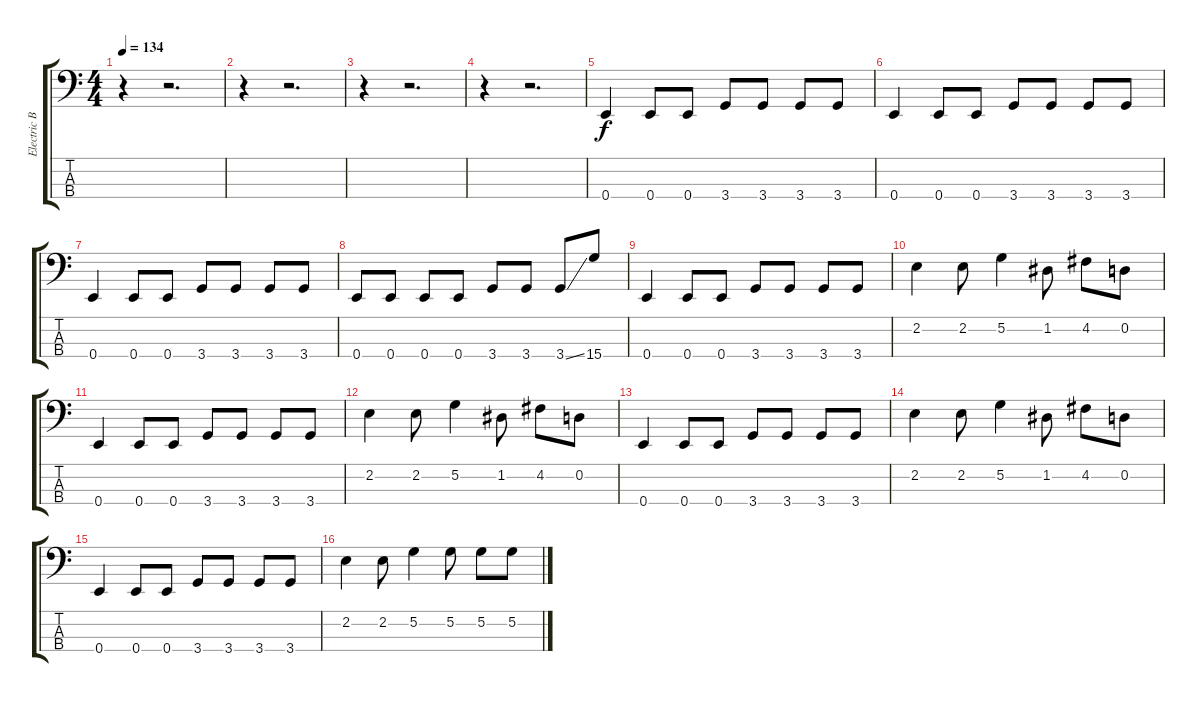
\track ("Electric Bass" "Electric B") {instrument electricbassfinger}
\staff {score tabs}
\tuning (G2 D2 A1 E1) {hide}
\ts (4 4)
\tempo 134
\clef f4
\ks c
r.4{dy f instrument electricbassfinger} r.2{d} |
r.4 r.2{d} |
r.4 r.2{d} |
r.4 r.2{d} |
0.4.4 0.4.8 0.4.8 3.4.8 3.4.8 3.4.8 3.4.8 |
0.4.4 0.4.8 0.4.8 3.4.8 3.4.8 3.4.8 3.4.8 |
0.4.4 0.4.8 0.4.8 3.4.8 3.4.8 3.4.8 3.4.8 |
0.4.8 0.4.8 0.4.8 0.4.8 3.4.8 3.4.8 3.4{ss}.8 15.4.8 |
0.4.4 0.4.8 0.4.8 3.4.8 3.4.8 3.4.8 3.4.8 |
2.2.4 2.2.8 5.2.4 1.2.8 4.2.8 0.2.8 |
0.4.4 0.4.8 0.4.8 3.4.8 3.4.8 3.4.8 3.4.8 |
2.2.4 2.2.8 5.2.4 1.2.8 4.2.8 0.2.8 |
0.4.4 0.4.8 0.4.8 3.4.8 3.4.8 3.4.8 3.4.8 |
2.2.4 2.2.8 5.2.4 1.2.8 4.2.8 0.2.8 |
0.4.4 0.4.8 0.4.8 3.4.8 3.4.8 3.4.8 3.4.8 |
2.2.4 2.2.8 5.2.4 5.2.8 5.2.8 5.2.8
